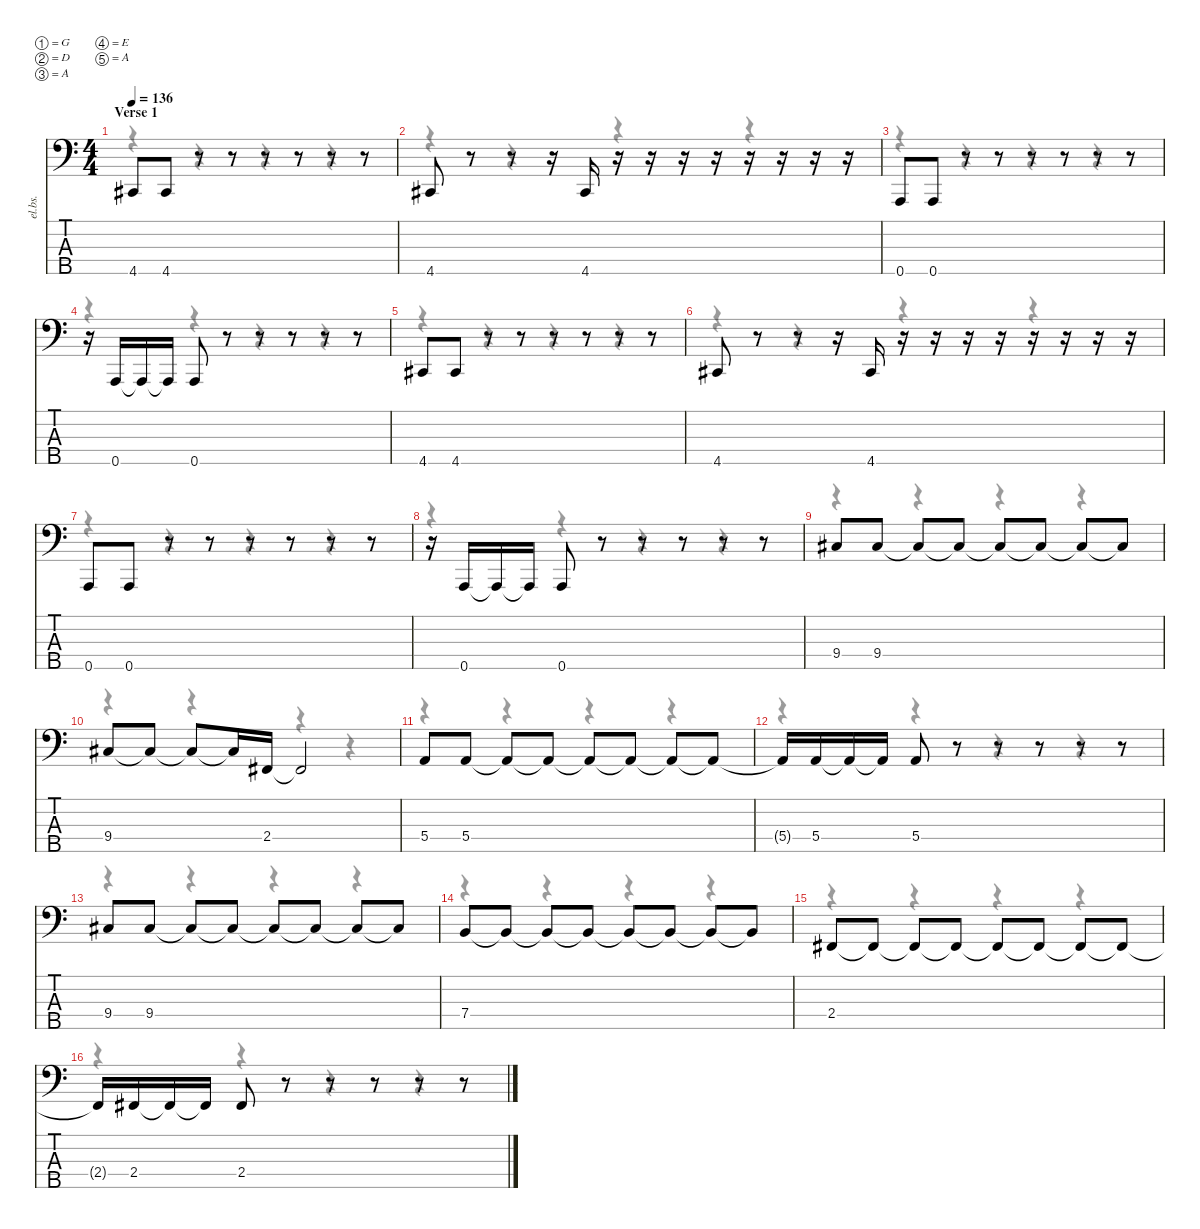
\defaultSystemsLayout 4
\hideDynamics
\bracketExtendMode nobrackets
\track ("Bass" "el.bs.") {instrument slapbass1}
\staff {score tabs}
\tuning (G2 D2 A1 E1 A0)
\voice
\ts (4 4)
\section ("" "Verse 1")
\tempo 136
\clef f4
\ks c
4.5{acc #}.8{dy f beam Up} 4.5{acc #}.8{beam Up} r.8{beam Up} r.8{beam Up} r.8{beam Up} r.8{beam Up} r.8{beam Up} r.8{beam Up} |
4.5{acc #}.8{beam Up} r.8{beam Up} r.8{beam Up} r.16{beam Up} 4.5{acc #}.16{beam Up} r.16{beam Up} r.16{beam Up} r.16{beam Up} r.16{beam Up} r.16{beam Up} r.16{beam Up} r.16{beam Up} r.16{beam Up} |
0.5.8{beam Up} 0.5.8{beam Up} r.8{beam Up} r.8{beam Up} r.8{beam Up} r.8{beam Up} r.8{beam Up} r.8{beam Up} |
r.16{beam Up} 0.5.16{beam Up} 0.5{t}.16{beam Up} 0.5{t}.16{beam Up} 0.5.8{beam Up} r.8{beam Up} r.8{beam Up} r.8{beam Up} r.8{beam Up} r.8{beam Up} |
4.5{acc #}.8{beam Up} 4.5{acc #}.8{beam Up} r.8{beam Up} r.8{beam Up} r.8{beam Up} r.8{beam Up} r.8{beam Up} r.8{beam Up} |
4.5{acc #}.8{beam Up} r.8{beam Up} r.8{beam Up} r.16{beam Up} 4.5{acc #}.16{beam Up} r.16{beam Up} r.16{beam Up} r.16{beam Up} r.16{beam Up} r.16{beam Up} r.16{beam Up} r.16{beam Up} r.16{beam Up} |
0.5.8{beam Up} 0.5.8{beam Up} r.8{beam Up} r.8{beam Up} r.8{beam Up} r.8{beam Up} r.8{beam Up} r.8{beam Up} |
r.16{beam Up} 0.5.16{beam Up} 0.5{t}.16{beam Up} 0.5{t}.16{beam Up} 0.5.8{beam Up} r.8{beam Up} r.8{beam Up} r.8{beam Up} r.8{beam Up} r.8{beam Up} |
9.4{acc #}.8{beam Up} 9.4{acc #}.8{beam Up} 9.4{t acc #}.8{beam Up} 9.4{t acc #}.8{beam Up} 9.4{t acc #}.8{beam Up} 9.4{t acc #}.8{beam Up} 9.4{t acc #}.8{beam Up} 9.4{t acc #}.8{beam Up} |
9.4{acc #}.8{beam Up} 9.4{t acc #}.8{beam Up} 9.4{t acc #}.8{beam Up} 9.4{t acc #}.16{beam Up} 2.4{acc #}.16{beam Up} 2.4{t acc #}.2{beam Up} |
5.4.8{beam Up} 5.4.8{beam Up} 5.4{t}.8{beam Up} 5.4{t}.8{beam Up} 5.4{t}.8{beam Up} 5.4{t}.8{beam Up} 5.4{t}.8{beam Up} 5.4{t}.8{beam Up} |
5.4{t}.16{beam Up} 5.4.16{beam Up} 5.4{t}.16{beam Up} 5.4{t}.16{beam Up} 5.4.8{beam Up} r.8{beam Up} r.8{beam Up} r.8{beam Up} r.8{beam Up} r.8{beam Up} |
9.4{acc #}.8{beam Up} 9.4{acc #}.8{beam Up} 9.4{t acc #}.8{beam Up} 9.4{t acc #}.8{beam Up} 9.4{t acc #}.8{beam Up} 9.4{t acc #}.8{beam Up} 9.4{t acc #}.8{beam Up} 9.4{t acc #}.8{beam Up} |
7.4.8{beam Up} 7.4{t}.8{beam Up} 7.4{t}.8{beam Up} 7.4{t}.8{beam Up} 7.4{t}.8{beam Up} 7.4{t}.8{beam Up} 7.4{t}.8{beam Up} 7.4{t}.8{beam Up} |
2.4{acc #}.8{beam Up} 2.4{t acc #}.8{beam Up} 2.4{t acc #}.8{beam Up} 2.4{t acc #}.8{beam Up} 2.4{t acc #}.8{beam Up} 2.4{t acc #}.8{beam Up} 2.4{t acc #}.8{beam Up} 2.4{t acc #}.8{beam Up} |
2.4{t acc #}.16{beam Up} 2.4{acc #}.16{beam Up} 2.4{t acc #}.16{beam Up} 2.4{t acc #}.16{beam Up} 2.4{acc #}.8{beam Up} r.8{beam Up} r.8{beam Up} r.8{beam Up} r.8{beam Up} r.8{beam Up}
\voice
\clef f4
\ottava regular
\simile none
\ks c
r.4{dy mf beam Down} r.4{beam Down} r.4{beam Down} r.4{beam Down} |
r.4{beam Down} r.4{beam Down} r.4{beam Down} r.4{beam Down} |
r.4{beam Down} r.4{beam Down} r.4{beam Down} r.4{beam Down} |
r.4{beam Down} r.4{beam Down} r.4{beam Down} r.4{beam Down} |
r.4{beam Down} r.4{beam Down} r.4{beam Down} r.4{beam Down} |
r.4{beam Down} r.4{beam Down} r.4{beam Down} r.4{beam Down} |
r.4{beam Down} r.4{beam Down} r.4{beam Down} r.4{beam Down} |
r.4{beam Down} r.4{beam Down} r.4{beam Down} r.4{beam Down} |
r.4{beam Down} r.4{beam Down} r.4{beam Down} r.4{beam Down} |
r.4{beam Down} r.4{beam Down} r.4{beam Down} r.4{beam Down} |
r.4{beam Down} r.4{beam Down} r.4{beam Down} r.4{beam Down} |
r.4{beam Down} r.4{beam Down} r.4{beam Down} r.4{beam Down} |
r.4{beam Down} r.4{beam Down} r.4{beam Down} r.4{beam Down} |
r.4{beam Down} r.4{beam Down} r.4{beam Down} r.4{beam Down} |
r.4{beam Down} r.4{beam Down} r.4{beam Down} r.4{beam Down} |
r.4{beam Down} r.4{beam Down} r.4{beam Down} r.4{beam Down}
